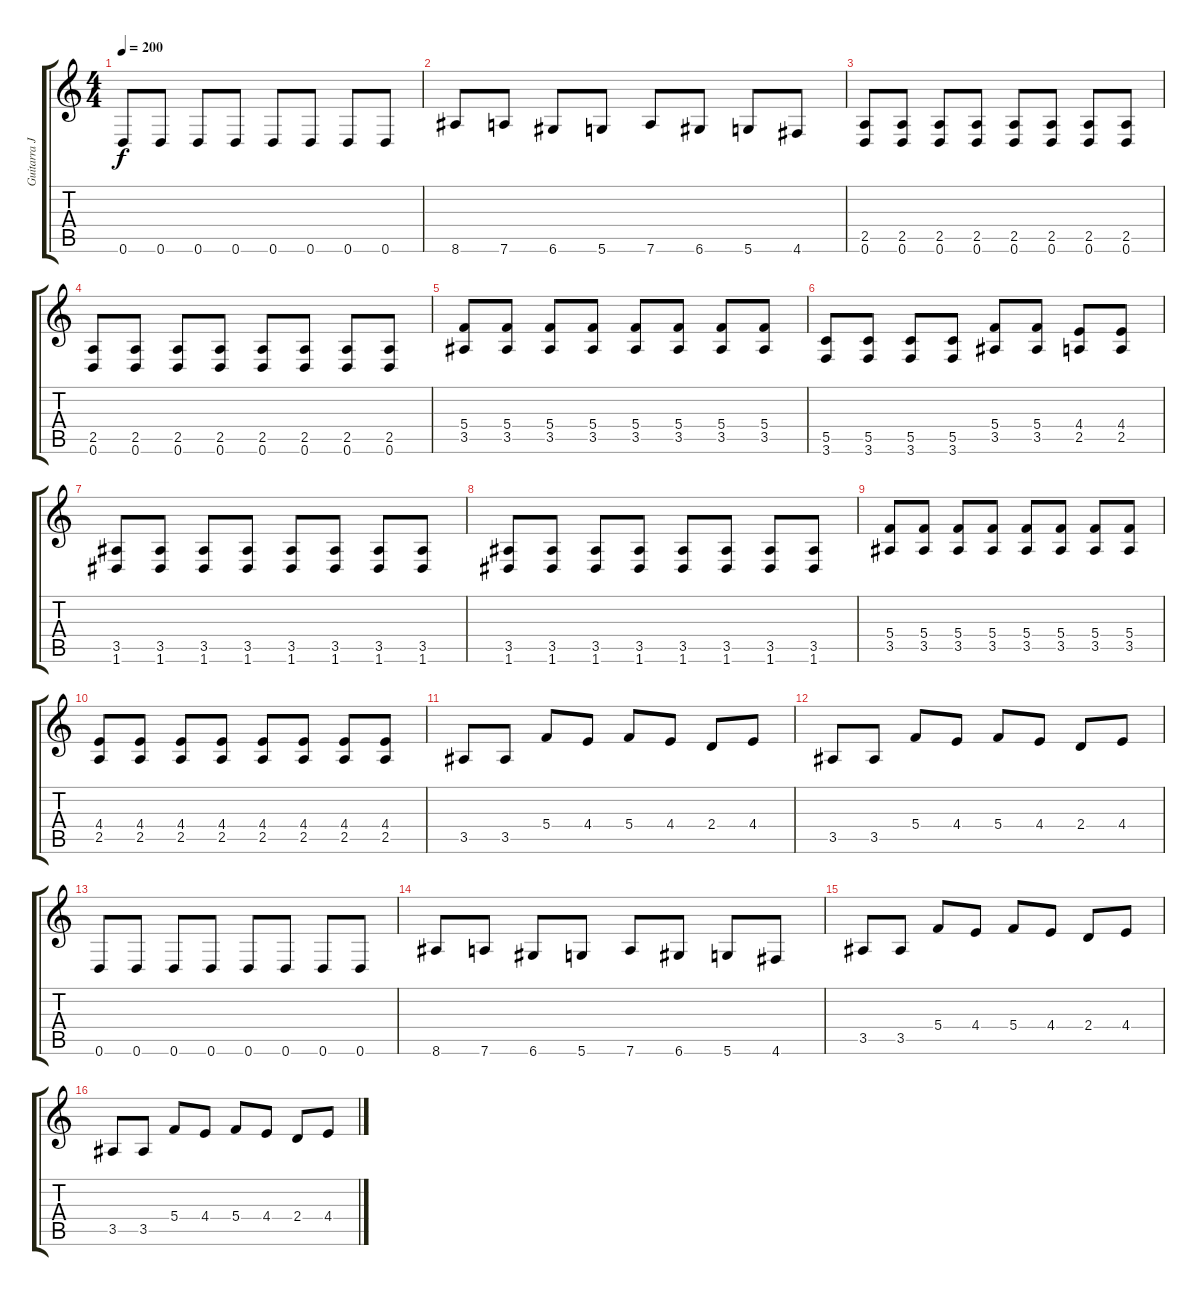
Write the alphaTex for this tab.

\track ("Guitarra Jony" "Guitarra J") {instrument distortionguitar}
\staff {score tabs}
\tuning (D4 A3 F3 C3 G2 D2) {hide}
\ts (4 4)
\tempo 200
\clef g2
\ks c
0.6.8{dy f} 0.6.8 0.6.8 0.6.8 0.6.8 0.6.8 0.6.8 0.6.8 |
8.6.8 7.6.8 6.6.8 5.6.8 7.6.8 6.6.8 5.6.8 4.6.8 |
(2.5 0.6).8 (2.5 0.6).8 (2.5 0.6).8 (2.5 0.6).8 (2.5 0.6).8 (2.5 0.6).8 (2.5 0.6).8 (2.5 0.6).8 |
(2.5 0.6).8 (2.5 0.6).8 (2.5 0.6).8 (2.5 0.6).8 (2.5 0.6).8 (2.5 0.6).8 (2.5 0.6).8 (2.5 0.6).8 |
(5.4 3.5).8 (5.4 3.5).8 (5.4 3.5).8 (5.4 3.5).8 (5.4 3.5).8 (5.4 3.5).8 (5.4 3.5).8 (5.4 3.5).8 |
(5.5 3.6).8 (5.5 3.6).8 (5.5 3.6).8 (5.5 3.6).8 (5.4 3.5).8 (5.4 3.5).8 (4.4 2.5).8 (4.4 2.5).8 |
(3.5 1.6).8 (3.5 1.6).8 (3.5 1.6).8 (3.5 1.6).8 (3.5 1.6).8 (3.5 1.6).8 (3.5 1.6).8 (3.5 1.6).8 |
(3.5 1.6).8 (3.5 1.6).8 (3.5 1.6).8 (3.5 1.6).8 (3.5 1.6).8 (3.5 1.6).8 (3.5 1.6).8 (3.5 1.6).8 |
(5.4 3.5).8 (5.4 3.5).8 (5.4 3.5).8 (5.4 3.5).8 (5.4 3.5).8 (5.4 3.5).8 (5.4 3.5).8 (5.4 3.5).8 |
(4.4 2.5).8 (4.4 2.5).8 (4.4 2.5).8 (4.4 2.5).8 (4.4 2.5).8 (4.4 2.5).8 (4.4 2.5).8 (4.4 2.5).8 |
3.5.8 3.5.8 5.4.8 4.4.8 5.4.8 4.4.8 2.4.8 4.4.8 |
3.5.8 3.5.8 5.4.8 4.4.8 5.4.8 4.4.8 2.4.8 4.4.8 |
0.6.8 0.6.8 0.6.8 0.6.8 0.6.8 0.6.8 0.6.8 0.6.8 |
8.6.8 7.6.8 6.6.8 5.6.8 7.6.8 6.6.8 5.6.8 4.6.8 |
3.5.8 3.5.8 5.4.8 4.4.8 5.4.8 4.4.8 2.4.8 4.4.8 |
3.5.8 3.5.8 5.4.8 4.4.8 5.4.8 4.4.8 2.4.8 4.4.8
